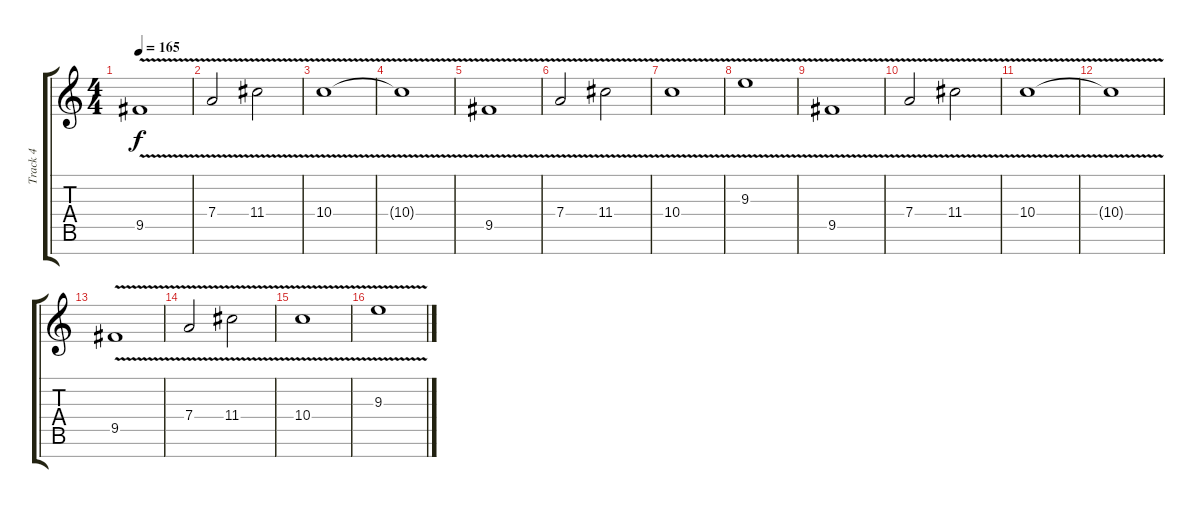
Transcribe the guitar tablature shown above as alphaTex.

\track ("Track 4" "Track 4") {instrument overdrivenguitar}
\staff {score tabs}
\tuning (E4 B3 G3 D3 A2 E2 B1) {hide}
\ts (4 4)
\tempo 165
\clef g2
\ks c
9.5{v}.1{dy f} |
7.4{v}.2 11.4{v}.2 |
10.4{v}.1 |
10.4{t}.1 |
9.5{v}.1 |
7.4{v}.2 11.4{v}.2 |
10.4{v}.1 |
9.3{v}.1 |
9.5{v}.1 |
7.4{v}.2 11.4{v}.2 |
10.4{v}.1 |
10.4{t}.1 |
9.5{v}.1 |
7.4{v}.2 11.4{v}.2 |
10.4{v}.1 |
9.3{v}.1
